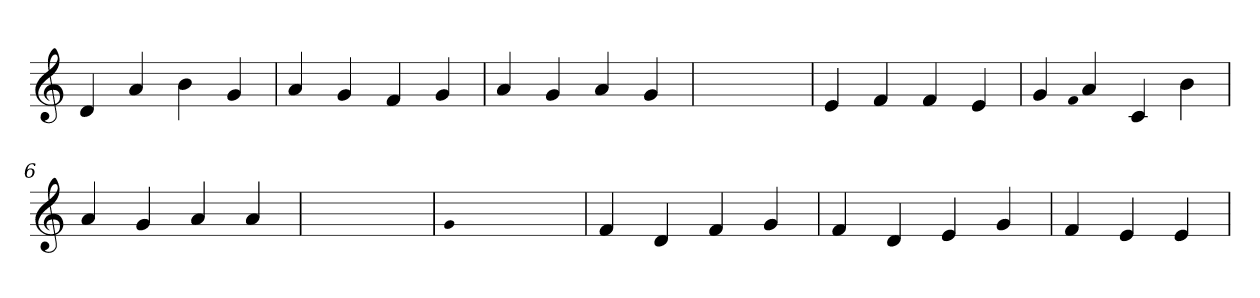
**kern
*part1
*staff1
*clefG2
=1
4d
4a
4b
4g
=2
4a
4g
4f
4g
=3
4a
4g
4a
4g
=4
1ryy
=4
4e
4f
4f
4e
=5
4g
qqf
4a
4c
4b
=6
4a
4g
4a
4a
=7
1ryy
=7
qqg
1ryy
=7
4f
4d
4f
4g
=8
4f
4d
4e
4g
=9
4f
4e
4e
=
*-
